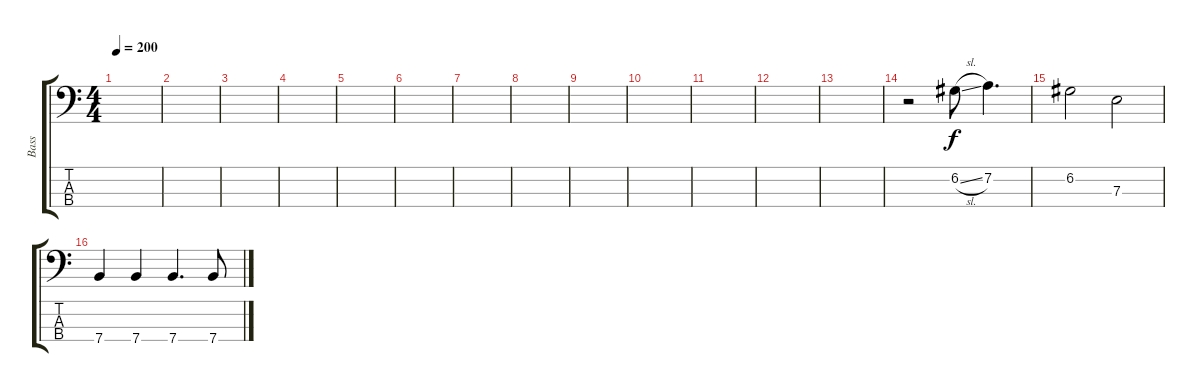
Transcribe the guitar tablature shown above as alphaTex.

\track ("Bass" "Bass") {instrument electricbassfinger}
\staff {score tabs}
\tuning (G2 D2 A1 E1) {hide}
\ts (4 4)
\tempo 200
\clef f4
\ks c
|
|
|
|
|
|
|
|
|
|
|
|
|
r.2 6.2{sl}.8 7.2.4{d} |
6.2.2 7.3.2 |
7.4.4 7.4.4 7.4.4{d} 7.4.8
